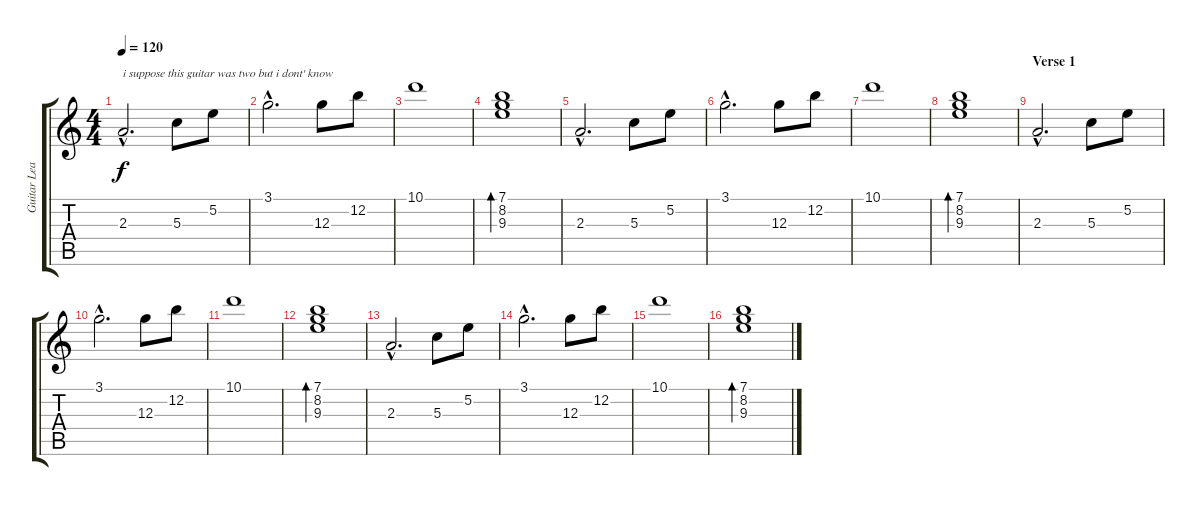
\track ("Guitar Lead (Solo)" "Guitar Lea") {instrument distortionguitar}
\staff {score tabs}
\tuning (E4 B3 G3 D3 A2 E2) {hide}
\ts (4 4)
\tempo 120
\clef g2
\ks c
2.3{hac}.2{d txt "i suppose this guitar was two but i dont' know" dy f volume 16 instrument acousticguitarsteel} 5.3.8 5.2.8 |
3.1{hac}.2{d} 12.3.8 12.2.8 |
10.1.1 |
(7.1 8.2 9.3).1{bd 120} |
2.3{hac}.2{d volume 16 instrument acousticguitarsteel} 5.3.8 5.2.8 |
3.1{hac}.2{d} 12.3.8 12.2.8 |
10.1.1 |
(7.1 8.2 9.3).1{bd 120} |
\section ("" "Verse 1")
2.3{hac}.2{d volume 16 instrument acousticguitarsteel} 5.3.8 5.2.8 |
3.1{hac}.2{d} 12.3.8 12.2.8 |
10.1.1 |
(7.1 8.2 9.3).1{bd 120} |
2.3{hac}.2{d volume 16 instrument acousticguitarsteel} 5.3.8 5.2.8 |
3.1{hac}.2{d} 12.3.8 12.2.8 |
10.1.1 |
(7.1 8.2 9.3).1{bd 120}
